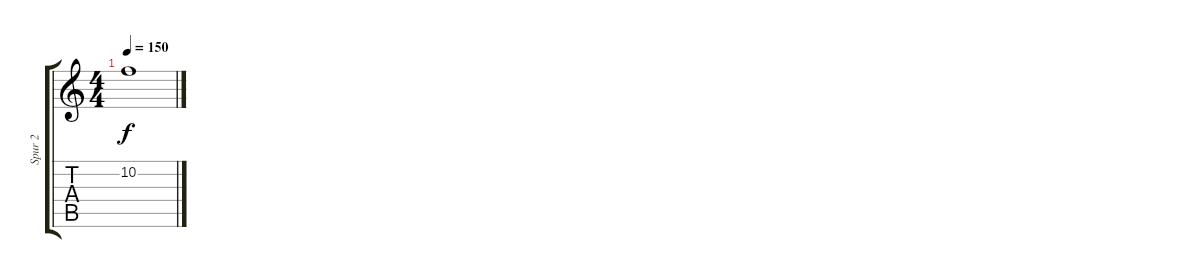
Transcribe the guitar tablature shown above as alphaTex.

\track ("Spur 2" "Spur 2") {instrument distortionguitar}
\staff {score tabs}
\tuning (C4 G3 Eb3 Bb2 F2 C2) {hide}
\ts (4 4)
\tempo 150
\clef g2
\ks c
10.2{t}.1{dy f}
